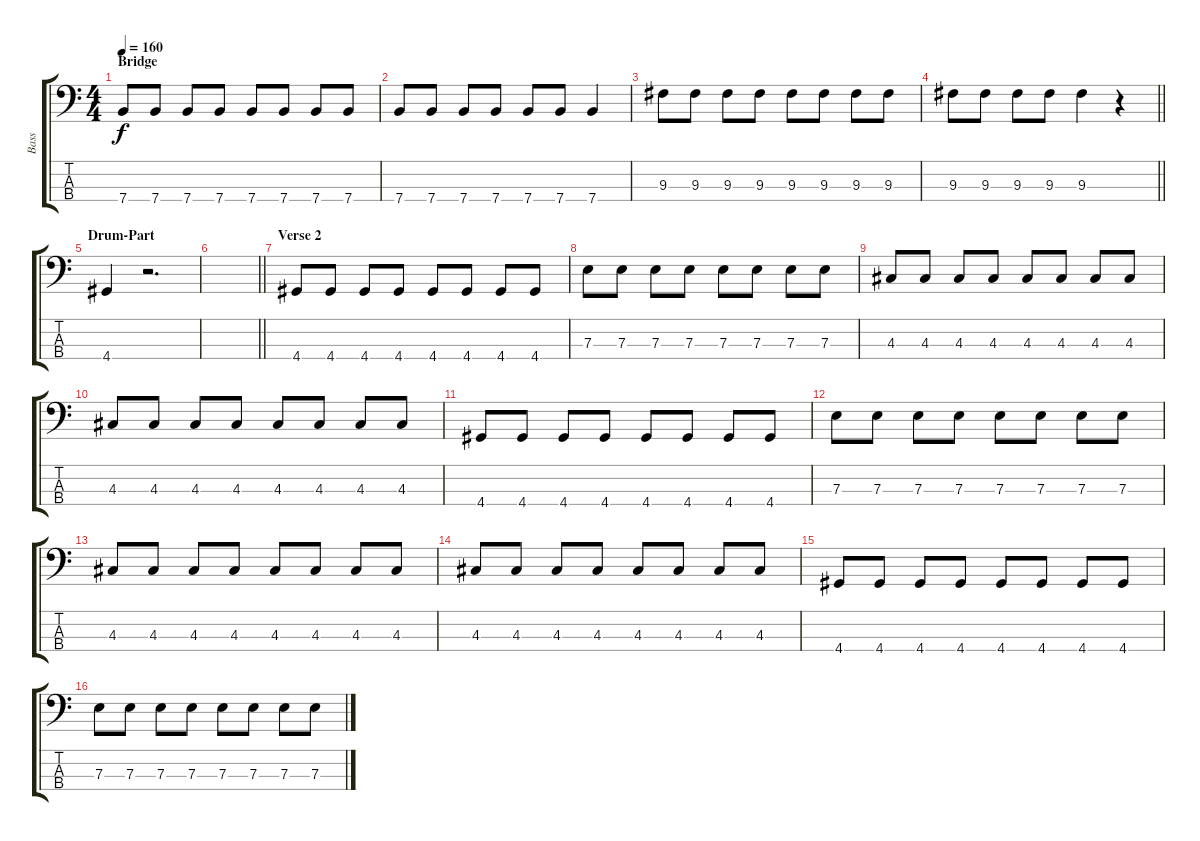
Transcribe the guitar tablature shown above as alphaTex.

\track ("Bass" "Bass") {instrument electricbasspick}
\staff {score tabs}
\tuning (G2 D2 A1 E1) {hide}
\ts (4 4)
\section ("" "Bridge")
\tempo 160
\clef f4
\ks c
7.4.8{dy f} 7.4.8 7.4.8 7.4.8 7.4.8 7.4.8 7.4.8 7.4.8 |
7.4.8 7.4.8 7.4.8 7.4.8 7.4.8 7.4.8 7.4.4 |
9.3.8 9.3.8 9.3.8 9.3.8 9.3.8 9.3.8 9.3.8 9.3.8 |
\barLineRight lightlight
9.3.8 9.3.8 9.3.8 9.3.8 9.3.4 r.4 |
\section ("" "Drum-Part")
4.4.4 r.2{d} |
\barLineRight lightlight
|
\section ("" "Verse 2")
4.4.8 4.4.8 4.4.8 4.4.8 4.4.8 4.4.8 4.4.8 4.4.8 |
7.3.8 7.3.8 7.3.8 7.3.8 7.3.8 7.3.8 7.3.8 7.3.8 |
4.3.8 4.3.8 4.3.8 4.3.8 4.3.8 4.3.8 4.3.8 4.3.8 |
4.3.8 4.3.8 4.3.8 4.3.8 4.3.8 4.3.8 4.3.8 4.3.8 |
4.4.8 4.4.8 4.4.8 4.4.8 4.4.8 4.4.8 4.4.8 4.4.8 |
7.3.8 7.3.8 7.3.8 7.3.8 7.3.8 7.3.8 7.3.8 7.3.8 |
4.3.8 4.3.8 4.3.8 4.3.8 4.3.8 4.3.8 4.3.8 4.3.8 |
4.3.8 4.3.8 4.3.8 4.3.8 4.3.8 4.3.8 4.3.8 4.3.8 |
4.4.8 4.4.8 4.4.8 4.4.8 4.4.8 4.4.8 4.4.8 4.4.8 |
7.3.8 7.3.8 7.3.8 7.3.8 7.3.8 7.3.8 7.3.8 7.3.8
